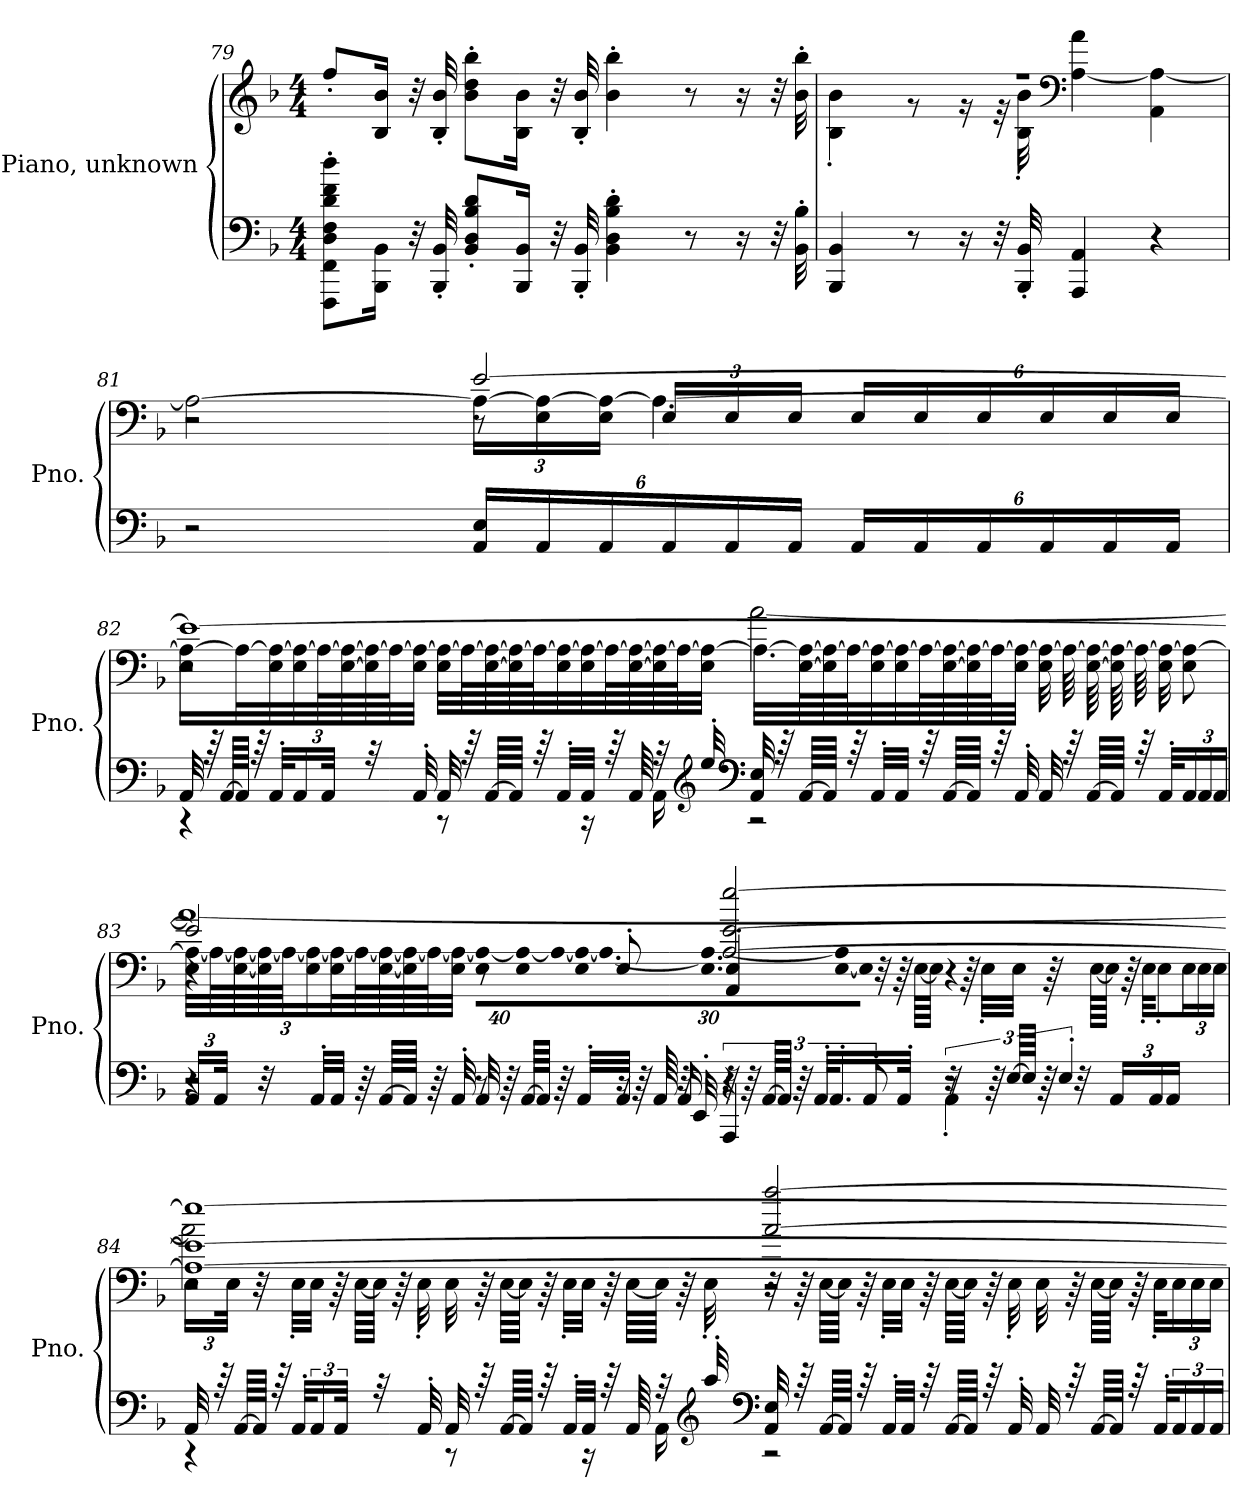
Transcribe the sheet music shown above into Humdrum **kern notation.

**kern	**kern
*part1	*part1
*staff2	*staff1
*I"Piano, unknown	*
*I'Pno.	*
*clefF4	*clefG2
*k[b-]	*k[b-]
*M4/4	*M4/4
=79	=79
8FFF\' 8FF\' 8D\' 8F\' 8d\' 8f\' 8dd\'L	8ff'/L
16BBB-\ 16BB-\Jk	16B-/ 16b-/Jk
32r	32r
32BBB-/' 32BB-/'	32B-/' 32b-/'
8BB-/' 8D/' 8B-/' 8d/'L	8b-\' 8dd\' 8bb-\'L
16BBB-/ 16BB-/Jk	16B-\ 16b-\Jk
32r	32r
32BBB-/' 32BB-/'	32B-/' 32b-/'
4BB-\' 4D\' 4B-\' 4d\'	4b-\' 4bb-\'
8r	8r
16r	16r
32r	32r
32BB-\' 32B-\'	32b-\' 32bb-\'
=80	=80
*	*^
4BBB-/ 4BB-/	1r	4B-\' 4b-\'
8r	.	8r
16r	.	16r
32r	.	32r
32BBB-/' 32BB-/'	.	32B-\' 32b-\'
*	*clefF4	*
4AAA/ 4AA/	.	[4A\ 4a\
4r	.	4AA\ 4A\_
!!LO:LB:g=z
=81	=81	=81
*	*	*^
2r	2r	2r	2A\_
*Xbrackettup	*	*	*Xbrackettup
24AA/ 24E/LL	[2e/	8r	24A\LL_
24AA/	.	.	24E\ 24A\_
24AA/	.	.	24E\ 24A\_JJ
24AA/	.	24E/LL	4.A\_
24AA/	.	24E/	.
24AA/JJ	.	24E/JJ	.
24AA/LL	.	24E/LL	.
24AA/	.	24E/	.
24AA/	.	24E/	.
24AA/	.	24E/	.
24AA/	.	24E/	.
24AA/JJ	.	24E/JJ	.
!!LO:LB:g=z	!!	!!
=82	=82	=82	=82
*^	*	*	*
32AA/	4r	1e_	2r	16E\ 16A\_LL
64r	.	.	.	.
[64AA/LLLL	.	.	.	.
64AA/JJJJ]	.	.	.	32A\_
64r	.	.	.	.
32AA'/KLL	.	.	.	32E\ 32A\_
24AA/	.	.	.	32E\ 32A\_
.	.	.	.	64A\L_
48AA/JJk	.	.	.	.
.	.	.	.	[64E\ 64A\_
32r	.	.	.	64E\] 64A\_
.	.	.	.	64A\J_
32AA'/	.	.	.	32E\ 32A\_JJJ
32AA/	8r	.	.	32E\ 32A\_LLL
64r	.	.	.	64A\L_
[64AA/LLLL	.	.	.	[64E\ 64A\_
64AA/JJJJ]	.	.	.	64E\] 64A\_
64r	.	.	.	64A\J_
32AA'/LLL	.	.	.	32E\ 32A\_
32AA/JJJ	16r	.	.	32E\ 32A\_
64r	.	.	.	64A\L_
64AA/	.	.	.	[64E\ 64A\_
32r	16AA\	.	.	64E\] 64A\_
.	.	.	.	64A\J_
*clefG2	*	*	*	*
32ee'/	.	.	.	32E\ 32A\_JJJ
*clefF4	*	*	*	*
32AA/ 32E/	2r	.	[2a\	32.A\LLL_
64r	.	.	.	.
[64AA/LLLL	.	.	.	[64E\ 64A\_L
64AA/JJJJ]	.	.	.	64E\] 64A\_
64r	.	.	.	64A\J_
32AA'/LLL	.	.	.	32E\ 32A\_
32AA/JJJ	.	.	.	32E\ 32A\_
64r	.	.	.	64A\L_
[64AA/LLLL	.	.	.	[64E\ 64A\_
64AA/JJJJ]	.	.	.	64E\] 64A\_
64r	.	.	.	64A\J_
32AA'/	.	.	.	32E\ 32A\_JJJ
32AA/	.	.	.	32E\ 32A\_LLL
64r	.	.	.	64A\L_
[64AA/LLLL	.	.	.	[64E\ 64A\_
64AA/JJJJ]	.	.	.	64E\] 64A\_
64r	.	.	.	64A\J_
32AA'/KLL	.	.	.	32E\ 32A\_J
24AA/	.	.	.	8E\ 8A\_
24AA/	.	.	.	.
24AA/JJ	.	.	.	.
!!LO:PB:g=z
=83	=83	=83	=83	=83
*	*^	*	*	*^
4r	2r	24AA/LL	2e/]	1a_	4r	32E\ 32A\_LLL
.	.	.	.	.	.	64A\L_
.	.	48AA/JJk	.	.	.	.
.	.	.	.	.	.	[64E\ 64A\_
.	.	32r	.	.	.	96E\] 96A\_
.	.	.	.	.	.	96A\JJ_
.	.	.	.	.	.	24E\ 24A\_
.	.	32AA'/LLL	.	.	.	.
.	.	32AA/JJJ	.	.	.	32E\ 32A\_L
.	.	64r	.	.	.	64A\L_
.	.	[64AA/LLLL	.	.	.	[64E\ 64A\_
.	.	64AA/JJJJ]	.	.	.	64E\] 64A\_
.	.	64r	.	.	.	64A\J_
.	.	32AA'/	.	.	.	32E\ 32A\_JJJ
!	!	!	!	!	!	!LO:N:vis=32
8r	.	32AA/	.	.	8r	640%23E\ 640%23A\_LLL
.	.	64r	.	.	.	.
!	!	!	!	!	!	!LO:N:vis=32
.	.	.	.	.	.	640%23E\ 640%23A\_
.	.	[64AA/LLLL	.	.	.	.
.	.	64AA/JJJJ]	.	.	.	.
!	!	!	!	!	!	!LO:N:vis=64
.	.	.	.	.	.	960%17A\L_
.	.	64r	.	.	.	.
!	!	!	!	!	!	!LO:N:vis=64
.	.	.	.	.	.	960%17E\ 960%17A\_J
.	.	32AA'/LLL	.	.	.	.
!	!	!	!	!	!	!LO:N:vis=32.
.	.	.	.	.	.	1920%103A\_
16r	.	32AA/JJJ	.	.	8E'/	.
.	.	64r	.	.	.	.
!	!	!	!	!	!	!LO:N:vis=32.
.	.	.	.	.	.	1920%103E\ 1920%103A\_
.	.	64AA/	.	.	.	.
16AA/	.	32r	.	.	.	.
!	!	!	!	!	!	!LO:N:vis=64
.	.	.	.	.	.	[960%17E\ 960%17A\]L
.	.	32EE'/	.	.	.	.
!	!	!	!	!	!	!LO:N:vis=64
.	.	.	.	.	.	960%17E\JJJJ]
*	*	*brackettup	*	*	*	*
32r	4r	6AAA/	[2A/ [2e/ [2ee/	.	4AA/' 4E/'	32r
64r	.	.	.	.	.	64r
[64AA/LLLL	.	.	.	.	.	[64E\LLLL
64AA/JJJJ]	.	.	.	.	.	64E\JJJJ]
64r	.	.	.	.	.	64r
32AA'/KLL	.	.	.	.	.	32E'\LLL
16.AA'/	.	.	.	.	.	32E\JJJ
.	.	.	.	.	.	64r
.	.	12AA'/	.	.	.	.
.	.	.	.	.	.	[64E\LLLL
.	.	.	.	.	.	64E\JJJJ]
.	.	.	.	.	.	64r
32AA'/JJk	.	.	.	.	.	32E'\KKL
32r	4AA'\	12r	.	.	4r	8E'\
64r	.	.	.	.	.	.
[64E/LLLL	.	.	.	.	.	.
64E/JJJJ]	.	.	.	.	.	.
64r	.	.	.	.	.	.
.	.	6E'/	.	.	.	.
32r	.	.	.	.	.	.
*Xbrackettup	*	*	*	*	*	*
24AA/LL	.	.	.	.	.	24E\L
24AA/	.	.	.	.	.	24E\
24AA/JJ	.	.	.	.	.	24E\JJ
*	*v	*v	*	*	*	*
!!LO:LB:g=z	!!	!!	!!
=84	=84	=84	=84	=84	=84
32AA/	4r	1A_ 1e_ 1ee_	2a\]	2r	24E\LL
64r	.	.	.	.	.
.	.	.	.	.	48E\JJk
[64AA/LLLL	.	.	.	.	.
64AA/JJJJ]	.	.	.	.	32r
64r	.	.	.	.	.
32AA'/KLL	.	.	.	.	32E'\LLL
24AA/	.	.	.	.	32E\JJJ
.	.	.	.	.	64r
48AA/JJk	.	.	.	.	.
.	.	.	.	.	[64E\LLLL
32r	.	.	.	.	64E\JJJJ]
.	.	.	.	.	64r
32AA'/	.	.	.	.	32E'\
32AA/	8r	.	.	.	32E\
64r	.	.	.	.	64r
[64AA/LLLL	.	.	.	.	[64E\LLLL
64AA/JJJJ]	.	.	.	.	64E\JJJJ]
64r	.	.	.	.	64r
32AA'/LLL	.	.	.	.	32E'\LLL
32AA/JJJ	16r	.	.	.	32E\JJJ
64r	.	.	.	.	64r
64AA/	.	.	.	.	[64E\LLLL
32r	16AA\	.	.	.	64E\JJJJ]
.	.	.	.	.	64r
*clefG2	*	*	*	*	*
32aa'/	.	.	.	.	32E'\
*clefF4	*	*	*	*	*
32AA/ 32E/	2r	.	2r	[2a/ [2aa/	32r
64r	.	.	.	.	64r
[64AA/LLLL	.	.	.	.	[64E\LLLL
64AA/JJJJ]	.	.	.	.	64E\JJJJ]
64r	.	.	.	.	64r
32AA'/LLL	.	.	.	.	32E'\LLL
32AA/JJJ	.	.	.	.	32E\JJJ
64r	.	.	.	.	64r
[64AA/LLLL	.	.	.	.	[64E\LLLL
64AA/JJJJ]	.	.	.	.	64E\JJJJ]
64r	.	.	.	.	64r
32AA'/	.	.	.	.	32E'\
32AA/	.	.	.	.	32E\
64r	.	.	.	.	64r
[64AA/LLLL	.	.	.	.	[64E\LLLL
64AA/JJJJ]	.	.	.	.	64E\JJJJ]
64r	.	.	.	.	64r
32AA'/KLL	.	.	.	.	32E'\KLL
24AA/	.	.	.	.	24E\
24AA/	.	.	.	.	24E\
24AA/JJ	.	.	.	.	24E\JJ
*v	*v	*	*	*	*
*	*v	*v	*v	*v
=	=
*-	*-
